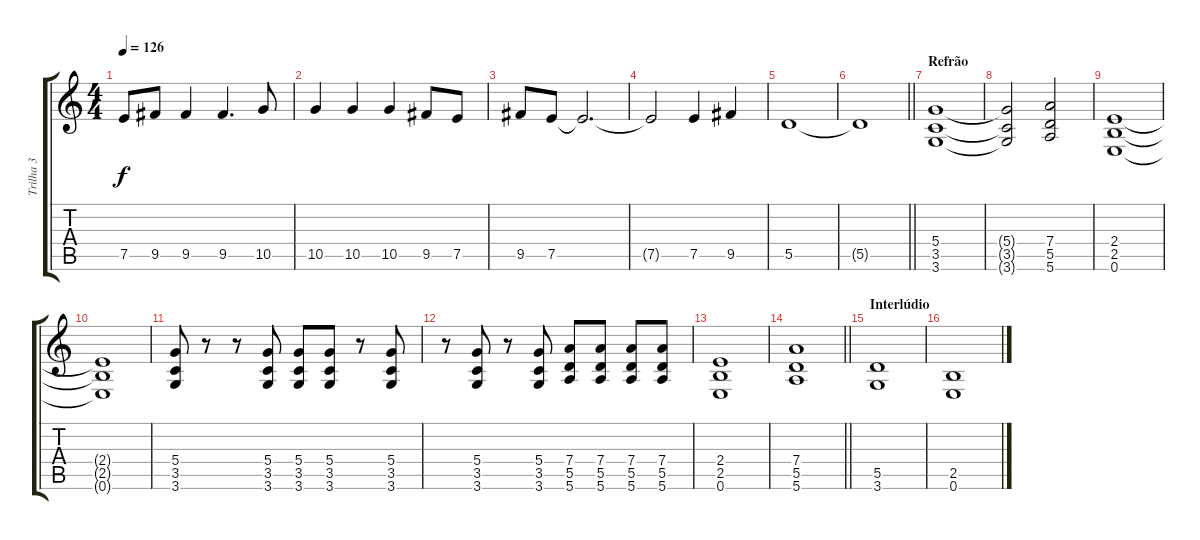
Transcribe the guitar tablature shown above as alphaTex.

\track ("Trilha 3" "Trilha 3") {instrument distortionguitar}
\staff {score tabs}
\tuning (E4 B3 G3 D3 A2 E2) {hide}
\ts (4 4)
\tempo 126
\clef g2
\ks c
7.5.8{dy f} 9.5.8 9.5.4 9.5.4{d} 10.5.8 |
10.5.4 10.5.4 10.5.4 9.5.8 7.5.8 |
9.5.8 7.5.8 7.5{t}.2{d} |
7.5{t}.2 7.5.4 9.5.4 |
5.5.1 |
\barLineRight lightlight
5.5{t}.1 |
\section ("" "Refrão")
(5.4 3.5 3.6).1 |
(5.4{t} 3.5{t} 3.6{t}).2 (7.4 5.5 5.6).2 |
(2.4 2.5 0.6).1 |
(2.4{t} 2.5{t} 0.6{t}).1 |
(5.4 3.5 3.6).8 r.8 r.8 (5.4 3.5 3.6).8 (5.4 3.5 3.6).8 (5.4 3.5 3.6).8 r.8 (5.4 3.5 3.6).8 |
r.8 (5.4 3.5 3.6).8 r.8 (5.4 3.5 3.6).8 (7.4 5.5 5.6).8 (7.4 5.5 5.6).8 (7.4 5.5 5.6).8 (7.4 5.5 5.6).8 |
(2.4 2.5 0.6).1 |
\barLineRight lightlight
(7.4 5.5 5.6).1 |
\section ("" "Interlúdio")
(5.5 3.6).1 |
(2.5 0.6).1
